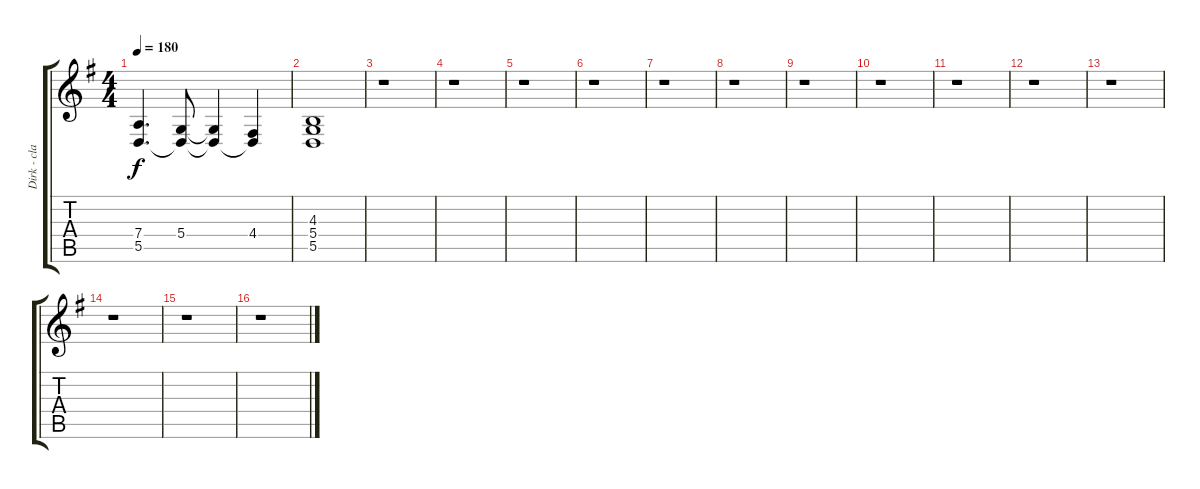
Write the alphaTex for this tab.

\track ("Dirk - clavier" "Dirk - cla") {instrument stringensemble1}
\staff {score tabs}
\tuning (E4 B3 G3 D3 A2 E2) {hide}
\ts (4 4)
\tempo 180
\clef g2
\ks g
(7.4 5.5).4{d dy f} (5.4 5.5{t}).8 (5.4{t} 5.5{t}).4 (4.4 5.5{t}).4 |
(4.3 5.4 5.5).1 |
r.1 |
r.1 |
r.1 |
r.1 |
r.1 |
r.1 |
r.1 |
r.1 |
r.1 |
r.1 |
r.1 |
r.1 |
r.1 |
r.1
